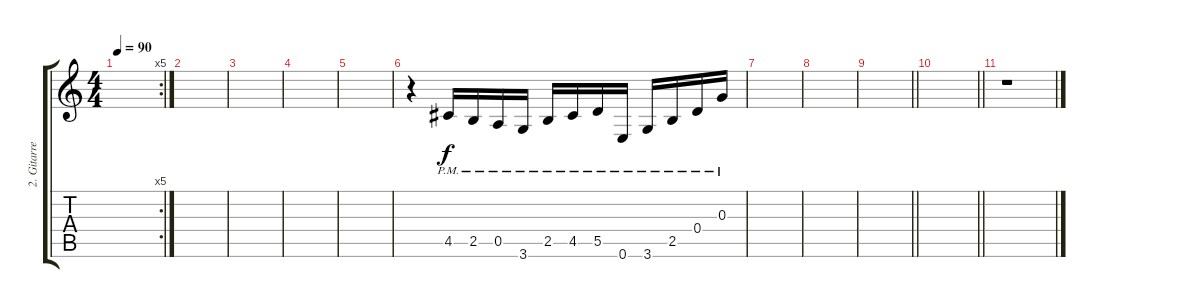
\track ("2. Gitarre" "2. Gitarre") {instrument distortionguitar}
\staff {score tabs}
\tuning (E4 B3 G3 D3 A2 E2) {hide}
\rc 5
\ts (4 4)
\tempo 90
\clef g2
\ks c
|
|
|
|
|
r.4 4.5{pm}.16 2.5{pm}.16 0.5{pm}.16 3.6{pm}.16 2.5{pm}.16 4.5{pm}.16 5.5{pm}.16 0.6{pm}.16 3.6{pm}.16 2.5{pm}.16 0.4{pm}.16 0.3{pm}.16 |
|
|
\barLineRight lightlight
|
\barLineRight lightlight
|
r.1
